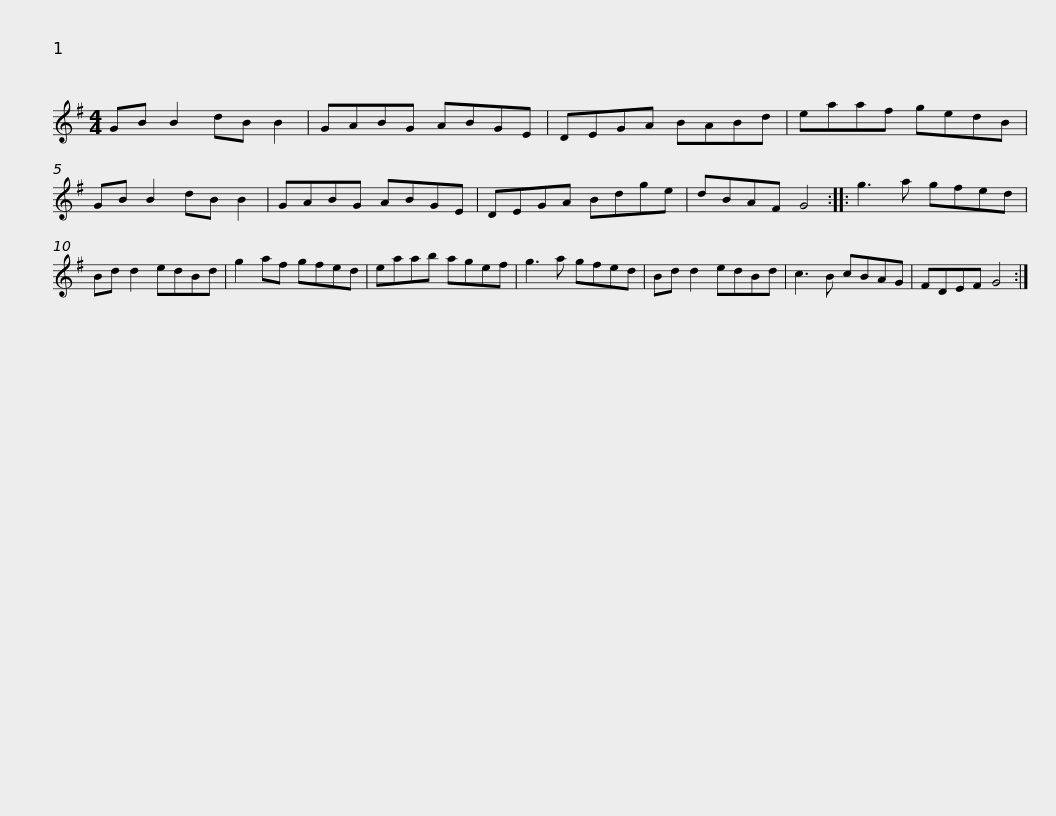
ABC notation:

X:1
L:1/8
M:4/4
I:linebreak $
K:G
V:1 treble
V:1
 GB B2 dB B2 | GABG ABGE | DEGA BABd | eaaf gedB | GB B2 dB B2 | %5
 GABG ABGE |$ DEGA Bdge | dBAF G4 :: g3 a gfed | Bd d2 edBd | %10
 g2 af gfed | eaab agef |$ g3 a gfed | Bd d2 edBd | c3 B cBAG | %15
 FDEF G4 :| %16
